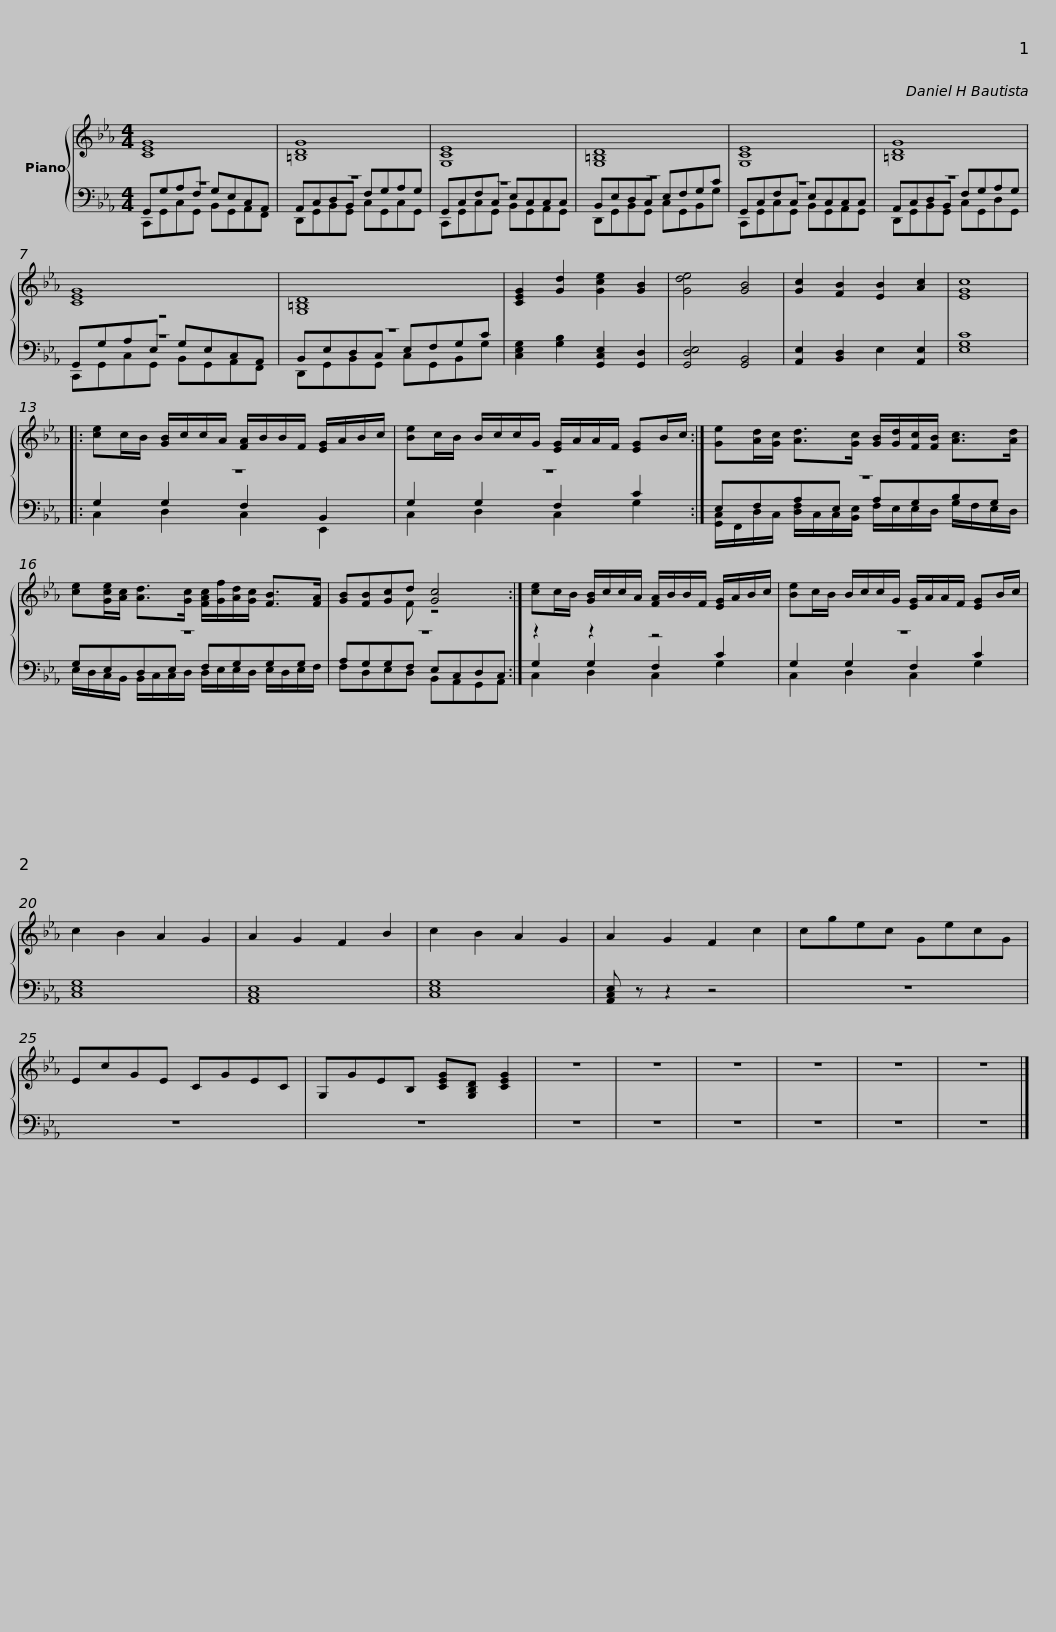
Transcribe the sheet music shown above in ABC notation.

X:1
%%score { ( 1 5 ) | ( 2 3 4 ) }
L:1/8
M:4/4
I:linebreak $
K:Eb
V:1 treble
V:5 treble
V:2 bass
V:3 bass
V:4 bass
V:1
 [CEG]8 | [=B,DG]8 | [G,CE]8 | [G,=B,D]8 | [G,CE]8 |$ %5
 [=B,DG]8 | [CEG]8 | [G,=B,D]8 | [CEG]2 [Gd]2 [Gce]2 [GB]2 | [Gde]4 [GB]4 | %10
 [Gc]2 [FB]2 [EB]2 [Ac]2 | [EGc]8 |:$ [ce]c/B/ [GB]/c/c/A/ [FA]/B/B/F/ [EG]/A/B/c/ | [Be]c/B/ B/c/c/G/ [EG]/A/A/F/ [EG]B/c/ :| [Ge][Ad]/[Gc]/ [Ad]>[Gc] [GB]/[Gd]/[Fc]/[FB]/ [Ac]>[Ad] |$ %15
 [ce][Gce]/[Ac]/ [Ad]>[Gc] [FAc]/[Gf]/[Ad]/[Gc]/ [FB]>[FA] | [GB][FB][Gc]d [Gc]4 :| [ce]c/B/ [GB]/c/c/A/ [FA]/B/B/F/ [EG]/A/B/c/ |$ [Be]c/B/ B/c/c/G/ [EG]/A/A/F/ [EG]B/c/ | c2 B2 A2 G2 | %20
 A2 G2 F2 B2 | c2 B2 A2 G2 | A2 G2 F2 c2 | cgec GecG |$ EcGE CGEC | %25
 G,GEB, [CEG][G,B,D] [CEG]2 | z8 | z8 | z8 | z8 | %30
 z8 | z8 |] %32
V:2
 z8 | z8 | z8 | z8 | z8 |$ %5
 z8 | z8 | z8 | [C,E,G,]2 [G,B,]2 [G,,C,E,]2 [G,,D,]2 | [G,,D,E,]4 [G,,B,,]4 | %10
 [A,,E,]2 [B,,D,]2 E,2 [A,,E,]2 | [E,G,C]8 |:$ z8 | z8 :| z8 |$ %15
 z8 | z8 :| z2 z2 z4 |$ z8 | [C,E,G,]8 | %20
 [A,,C,E,]8 | [C,E,G,]8 | [A,,C,E,] z z2 z4 | z8 |$ z8 | %25
 z8 | z8 | z8 | z8 | z8 | %30
 z8 | z8 |] %32
V:3
 G,,G,A,F, G,E,C,A,, | A,,C,D,B,, F,G,A,G, | G,,C,F,C, E,C,C,C, | B,,E,D,C, E,F,G,C | G,,C,F,C, E,C,C,C, |$ %5
 A,,C,D,B,, F,G,A,G, | G,,G,A,E, G,E,C,A,, | B,,E,D,C, E,F,G,C | x8 | x8 | %10
 x8 | x8 |:$ G,2 G,2 F,2 B,,2 | G,2 G,2 F,2 C2 :| E,F,A,E, A,G,B,G, |$ %15
 G,E,D,E, F,G,G,G, | A,G,G,F, E,C,D,C, :| G,2 G,2 F,2 C2 |$ G,2 G,2 F,2 C2 | x8 | %20
 x8 | x8 | x8 | x8 |$ x8 | %25
 x8 | x8 | x8 | x8 | x8 | %30
 x8 | x8 |] %32
V:4
 C,,G,,C,G,, B,,G,,A,,F,, | D,,G,,B,,G,, C,G,,C,G,, | C,,G,,C,G,, B,,G,,A,,G,, | D,,G,,B,,G,, C,G,,B,,G, | C,,G,,C,G,, B,,G,,A,,G,, |$ %5
 D,,G,,B,,G,, C,G,,D,G,, | C,,G,,C,G,, B,,G,,A,,F,, | D,,G,,B,,G,, C,G,,B,,G, | x8 | x8 | %10
 x8 | x8 |:$ C,2 D,2 C,2 E,,2 | C,2 D,2 C,2 G,2 :| [G,,C,]/F,,/D,/C,/ [D,F,]/C,/C,/[B,,E,]/ F,/E,/E,/D,/ G,/F,/E,/D,/ |$ %15
 E,/D,/C,/B,,/ B,,/C,/C,/D,/ D,/E,/E,/D,/ E,/D,/E,/F,/ | F,D,E,D, B,,A,,G,,A,, :| C,2 D,2 C,2 G,2 |$ C,2 D,2 C,2 G,2 | x8 | %20
 x8 | x8 | x8 | x8 |$ x8 | %25
 x8 | x8 | x8 | x8 | x8 | %30
 x8 | x8 |] %32
V:5
 x8 | x8 | x8 | x8 | x8 |$ %5
 x8 | z8 | x8 | x8 | x8 | %10
 x8 | x8 |:$ x8 | x8 :| x8 |$ %15
 x8 | x3 F z4 :| x8 |$ x8 | x8 | %20
 x8 | x8 | x8 | x8 |$ x8 | %25
 x8 | x8 | x8 | x8 | x8 | %30
 x8 | x8 |] %32
